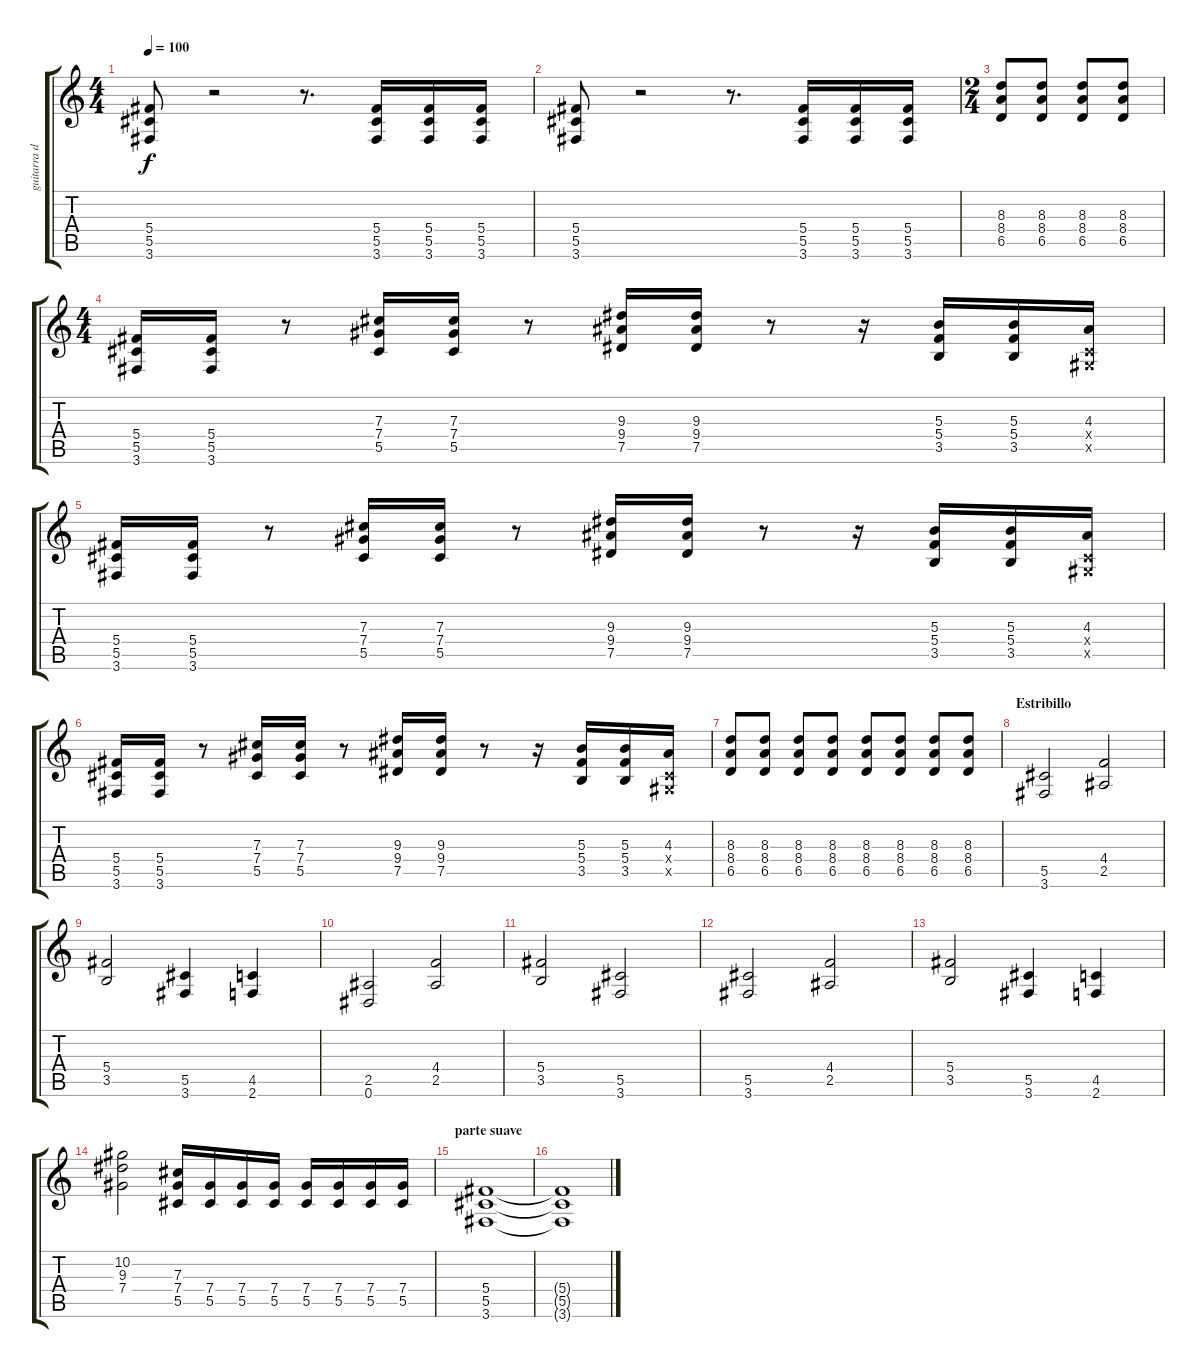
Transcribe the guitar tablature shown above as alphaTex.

\track ("guitarra der" "guitarra d") {instrument distortionguitar}
\staff {score tabs}
\tuning (Eb4 Bb3 Gb3 Db3 Ab2 Eb2) {hide}
\ts (4 4)
\tempo 100
\clef g2
\ks c
(5.4 5.5 3.6).8{dy f} r.2 r.8{d} (5.4 5.5 3.6).16 (5.4 5.5 3.6).16 (5.4 5.5 3.6).16 |
(5.4 5.5 3.6).8 r.2 r.8{d} (5.4 5.5 3.6).16 (5.4 5.5 3.6).16 (5.4 5.5 3.6).16 |
\ts (2 4)
(8.3 8.4 6.5).8 (8.3 8.4 6.5).8 (8.3 8.4 6.5).8 (8.3 8.4 6.5).8 |
\ts (4 4)
(5.4 5.5 3.6).16{volume 9} (5.4 5.5 3.6).16 r.8 (7.3 7.4 5.5).16 (7.3 7.4 5.5).16 r.8 (9.3 9.4 7.5).16 (9.3 9.4 7.5).16 r.8 r.16 (5.3 5.4 3.5).16 (5.3 5.4 3.5).16 (4.3 0.4{x} 0.5{x}).16 |
(5.4 5.5 3.6).16 (5.4 5.5 3.6).16 r.8 (7.3 7.4 5.5).16 (7.3 7.4 5.5).16 r.8 (9.3 9.4 7.5).16 (9.3 9.4 7.5).16 r.8 r.16 (5.3 5.4 3.5).16 (5.3 5.4 3.5).16 (4.3 0.4{x} 0.5{x}).16 |
(5.4 5.5 3.6).16 (5.4 5.5 3.6).16 r.8 (7.3 7.4 5.5).16 (7.3 7.4 5.5).16 r.8 (9.3 9.4 7.5).16 (9.3 9.4 7.5).16 r.8 r.16 (5.3 5.4 3.5).16 (5.3 5.4 3.5).16 (4.3 0.4{x} 0.5{x}).16 |
(8.3 8.4 6.5).8 (8.3 8.4 6.5).8 (8.3 8.4 6.5).8 (8.3 8.4 6.5).8 (8.3 8.4 6.5).8 (8.3 8.4 6.5).8 (8.3 8.4 6.5).8 (8.3 8.4 6.5).8 |
\section ("" "Estribillo")
(5.5 3.6).2 (4.4 2.5).2 |
(5.4 3.5).2 (5.5 3.6).4 (4.5 2.6).4 |
(2.5 0.6).2 (4.4 2.5).2 |
(5.4 3.5).2 (5.5 3.6).2 |
(5.5 3.6).2 (4.4 2.5).2 |
(5.4 3.5).2 (5.5 3.6).4 (4.5 2.6).4 |
(10.2 9.3 7.4).2 (7.3 7.4 5.5).16 (7.4 5.5).16 (7.4 5.5).16 (7.4 5.5).16 (7.4 5.5).16 (7.4 5.5).16 (7.4 5.5).16 (7.4 5.5).16 |
\section ("" "parte suave")
(5.4 5.5 3.6).1{volume 3} |
(5.4{t} 5.5{t} 3.6{t}).1
